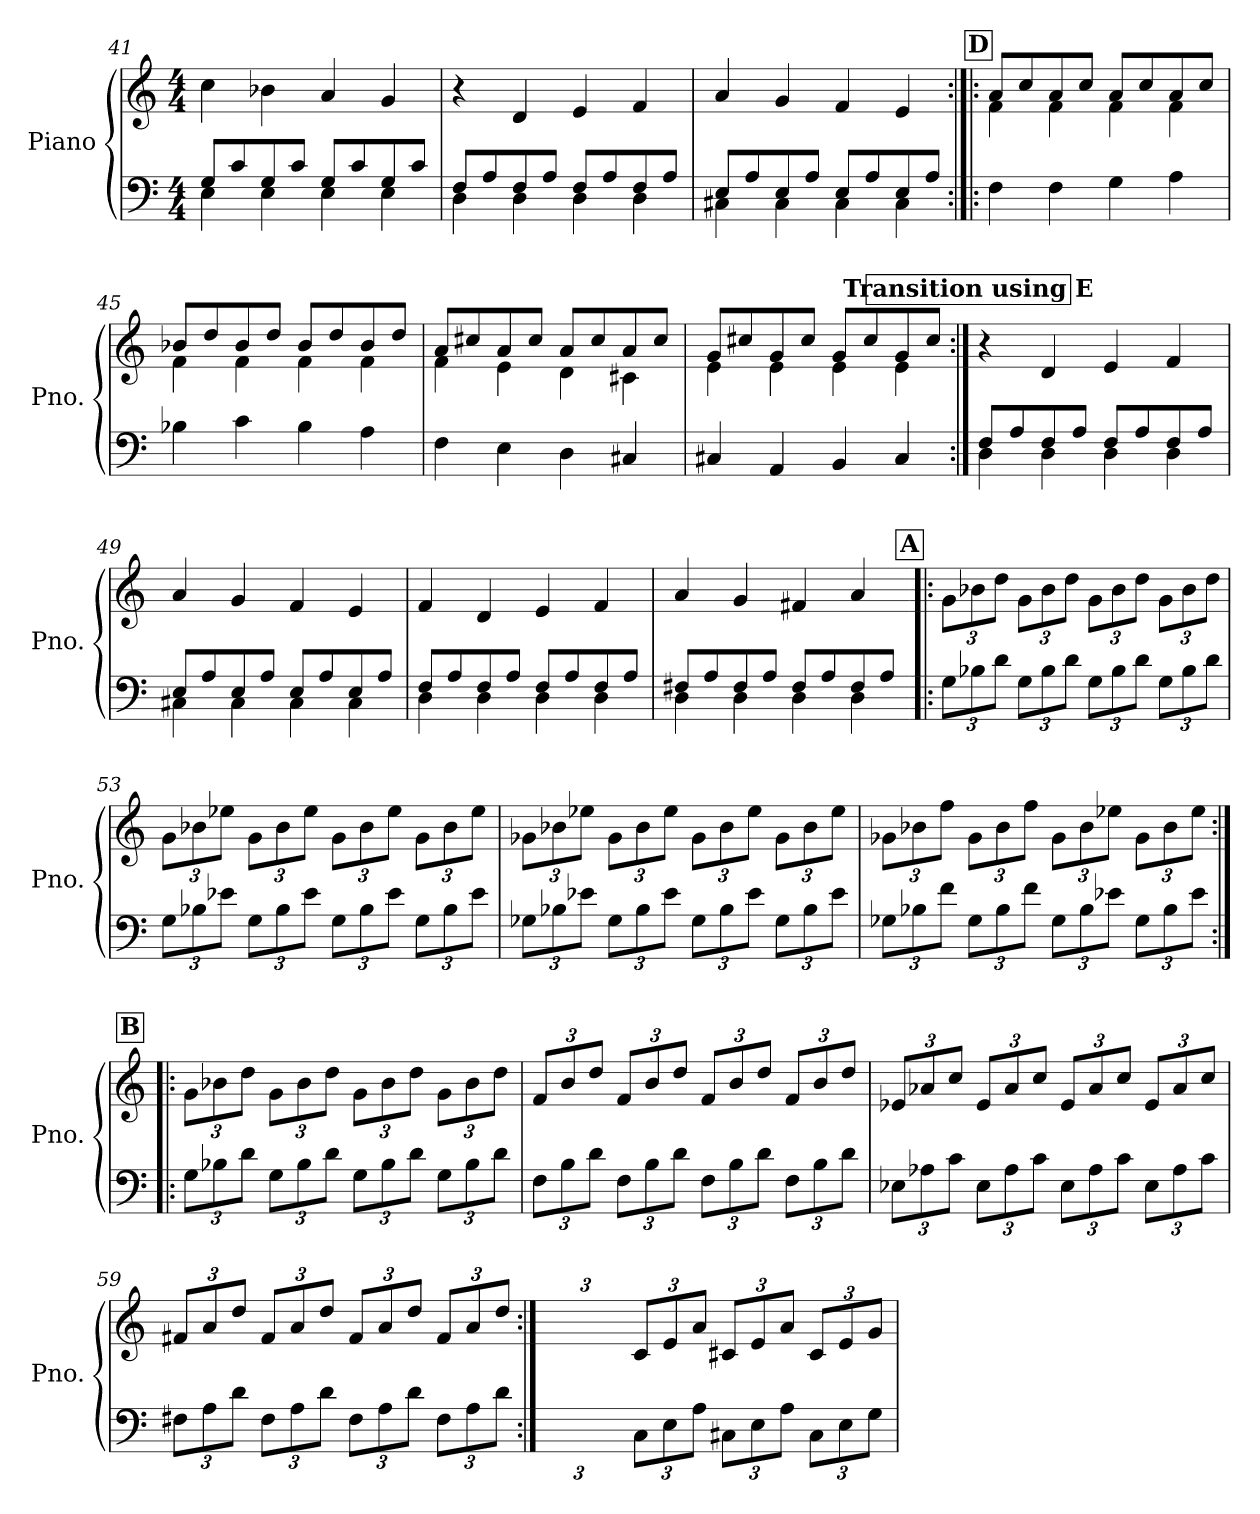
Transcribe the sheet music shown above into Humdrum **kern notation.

**kern	**kern
*part1	*part1
*staff2	*staff1
*I"Piano	*
*I'Pno.	*
*clefF4	*clefG2
*k[]	*k[]
*M4/4	*M4/4
=41	=41
*^	*
8G/L	4E\	4cc\
8c/	.	.
8G/	4E\	4b-X\
8c/J	.	.
8G/L	4E\	4a/
8c/	.	.
8G/	4E\	4g/
8c/J	.	.
!!LO:PB:g=z
=42	=42	=42
8F/L	4D\	4r
8A/	.	.
8F/	4D\	4d/
8A/J	.	.
8F/L	4D\	4e/
8A/	.	.
8F/	4D\	4f/
8A/J	.	.
=43	=43	=43
8E/L	4C#X\	4a/
8A/	.	.
8E/	4C#\	4g/
8A/J	.	.
8E/L	4C#\	4f/
8A/	.	.
8E/	4C#\	4e/
8A/J	.	.
*v	*v	*
!!LO:REH:place=s1:a:B:fs=14:t=D
=44:|!|:	=44:|!|:
*	*^
4F\	8a/L	4f\
.	8cc/	.
4F\	8a/	4f\
.	8cc/J	.
4G\	8a/L	4f\
.	8cc/	.
4A\	8a/	4f\
.	8cc/J	.
=45	=45	=45
4B-X\	8b-X/L	4f\
.	8dd/	.
4c\	8b-/	4f\
.	8dd/J	.
4B-\	8b-/L	4f\
.	8dd/	.
4A\	8b-/	4f\
.	8dd/J	.
=46	=46	=46
4F\	8a/L	4f\
.	8cc#X/	.
4E\	8a/	4e\
.	8cc#/J	.
4D\	8a/L	4d\
.	8cc#/	.
4C#X/	8a/	4c#X\
.	8cc#/J	.
!!LO:LB:g=z	!!
=47	=47	=47
4C#X/	8g/L	4e\
.	8cc#X/	.
4AA/	8g/	4e\
.	8cc#/J	.
4BB/	8g/L	4e\
.	8cc#/	.
4C#/	8g/	4e\
.	8cc#/J	.
*	*v	*v
!!LO:REH:place=s1:a:B:fs=14:t=Transition using E
=48:|!	=48:|!
*^	*
8F/L	4D\	4r
8A/	.	.
8F/	4D\	4d/
8A/J	.	.
8F/L	4D\	4e/
8A/	.	.
8F/	4D\	4f/
8A/J	.	.
=49	=49	=49
8E/L	4C#X\	4a/
8A/	.	.
8E/	4C#\	4g/
8A/J	.	.
8E/L	4C#\	4f/
8A/	.	.
8E/	4C#\	4e/
8A/J	.	.
=50	=50	=50
8F/L	4D\	4f/
8A/	.	.
8F/	4D\	4d/
8A/J	.	.
8F/L	4D\	4e/
8A/	.	.
8F/	4D\	4f/
8A/J	.	.
=51	=51	=51
8F#X/L	4D\	4a/
8A/	.	.
8F#/	4D\	4g/
8A/J	.	.
8F#/L	4D\	4f#X/
8A/	.	.
8F#/	4D\	4a/
8A/J	.	.
*v	*v	*
!!LO:LB:g=z
!!LO:REH:place=s1:a:B:fs=14:t=A
=52!|:	=52!|:
*Xbrackettup	*Xbrackettup
12G\L	12g\L
12B-X\	12b-X\
12d\J	12dd\J
12G\L	12g\L
12B-\	12b-\
12d\J	12dd\J
12G\L	12g\L
12B-\	12b-\
12d\J	12dd\J
12G\L	12g\L
12B-\	12b-\
12d\J	12dd\J
=53	=53
12G\L	12g\L
12B-X\	12b-X\
12e-X\J	12ee-X\J
12G\L	12g\L
12B-\	12b-\
12e-\J	12ee-\J
12G\L	12g\L
12B-\	12b-\
12e-\J	12ee-\J
12G\L	12g\L
12B-\	12b-\
12e-\J	12ee-\J
=54	=54
12G-X\L	12g-X\L
12B-X\	12b-X\
12e-X\J	12ee-X\J
12G-\L	12g-\L
12B-\	12b-\
12e-\J	12ee-\J
12G-\L	12g-\L
12B-\	12b-\
12e-\J	12ee-\J
12G-\L	12g-\L
12B-\	12b-\
12e-\J	12ee-\J
!!LO:LB:g=z
=55	=55
12G-X\L	12g-X\L
12B-X\	12b-X\
12f\J	12ff\J
12G-\L	12g-\L
12B-\	12b-\
12f\J	12ff\J
12G-\L	12g-\L
12B-\	12b-\
12e-X\J	12ee-X\J
12G-\L	12g-\L
12B-\	12b-\
12e-\J	12ee-\J
!!LO:REH:place=s1:a:B:fs=14:t=B
=56:|!|:	=56:|!|:
12G\L	12g\L
12B-X\	12b-X\
12d\J	12dd\J
12G\L	12g\L
12B-\	12b-\
12d\J	12dd\J
12G\L	12g\L
12B-\	12b-\
12d\J	12dd\J
12G\L	12g\L
12B-\	12b-\
12d\J	12dd\J
=57	=57
12F\L	12f/L
12B\	12b/
12d\J	12dd/J
12F\L	12f/L
12B\	12b/
12d\J	12dd/J
12F\L	12f/L
12B\	12b/
12d\J	12dd/J
12F\L	12f/L
12B\	12b/
12d\J	12dd/J
!!LO:LB:g=z
=58	=58
12E-X\L	12e-X/L
12A-X\	12a-X/
12c\J	12cc/J
12E-\L	12e-/L
12A-\	12a-/
12c\J	12cc/J
12E-\L	12e-/L
12A-\	12a-/
12c\J	12cc/J
12E-\L	12e-/L
12A-\	12a-/
12c\J	12cc/J
=59	=59
12F#X\L	12f#X/L
12A\	12a/
12d\J	12dd/J
12F#\L	12f#/L
12A\	12a/
12d\J	12dd/J
12F#\L	12f#/L
12A\	12a/
12d\J	12dd/J
12F#\L	12f#/L
12A\	12a/
12d\J	12dd/J
=60:|!	=60:|!
12C\Lyy	12c/Lyy
12E\	12e/
12A\J	12a/J
12C\L	12c/L
12E\	12e/
12A\J	12a/J
12C#X\L	12c#X/L
12E\	12e/
12A\J	12a/J
12C#\L	12c#/L
12E\	12e/
12G\J	12g/J
=	=
*-	*-
